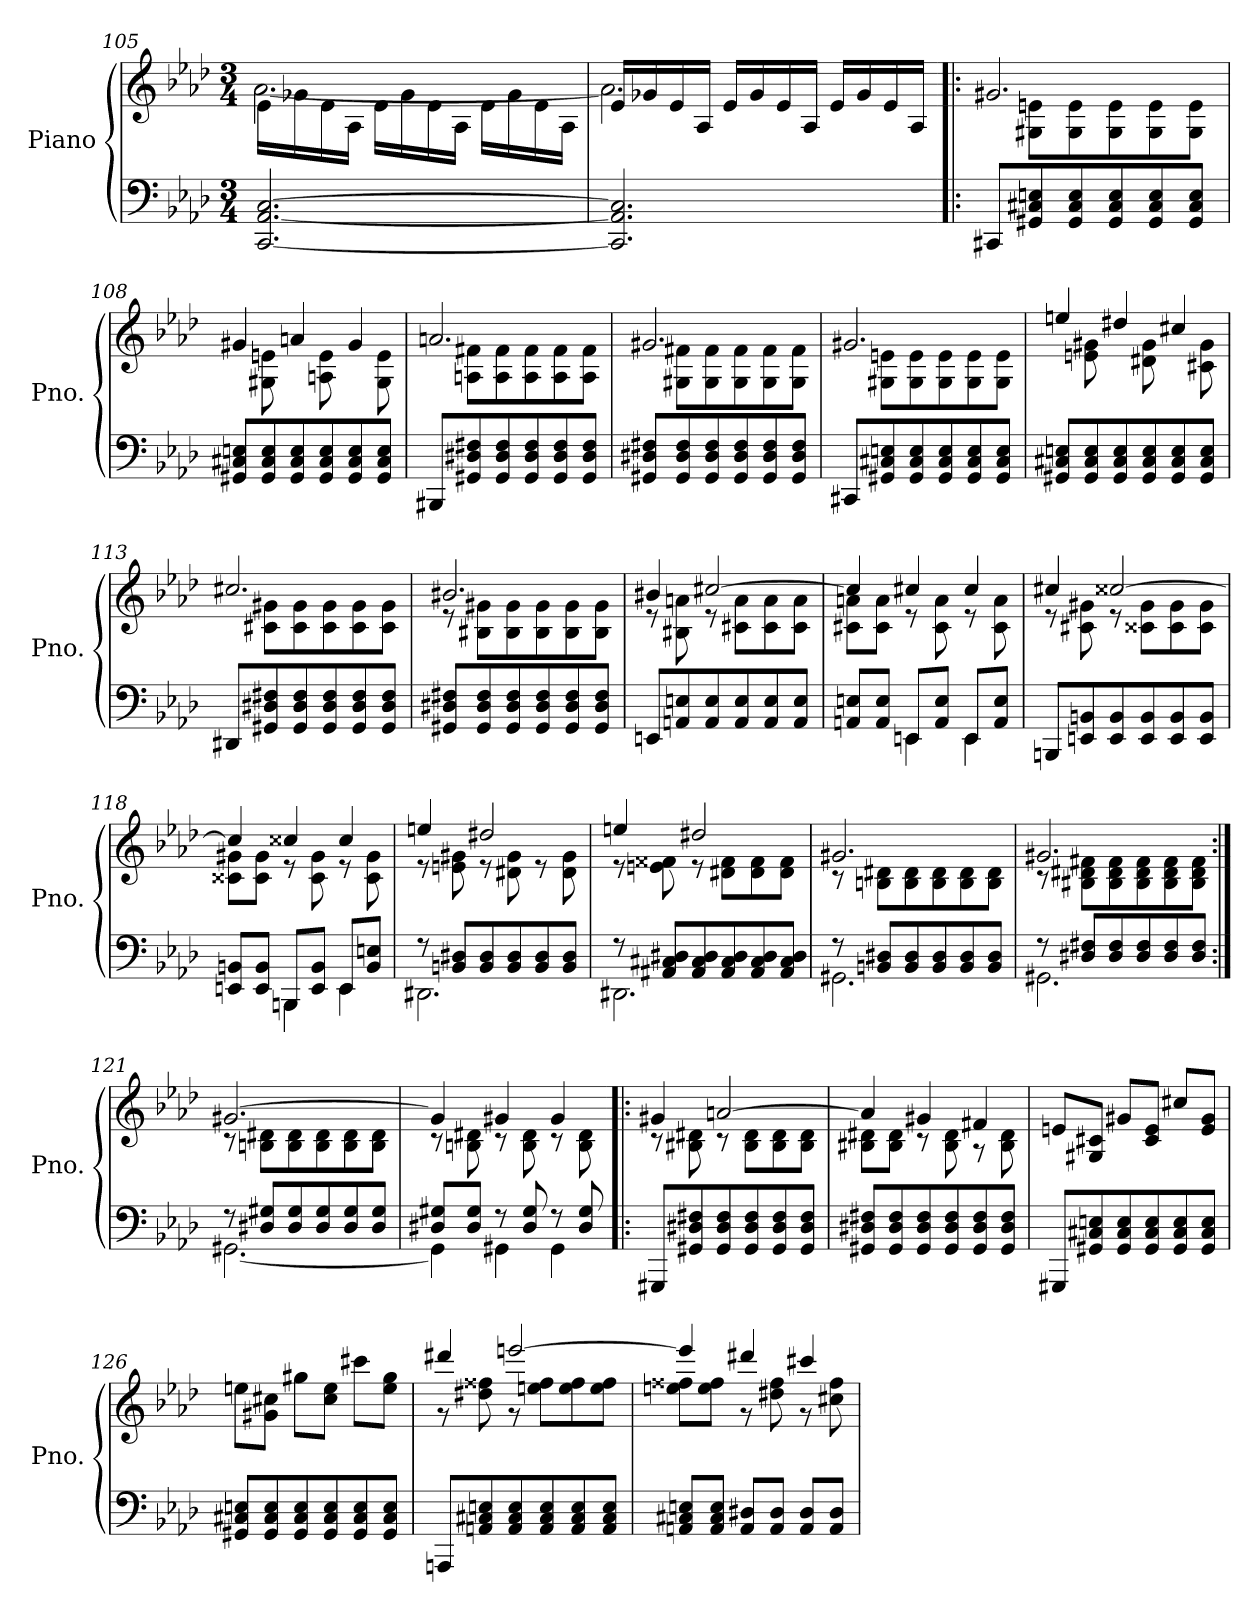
**kern	**kern
*part1	*part1
*staff2	*staff1
*I"Piano	*
*I'Pno.	*
*clefF4	*clefG2
*k[b-e-a-d-]	*k[b-e-a-d-]
*M3/4	*M3/4
=105	=105
*	*^
[2.CC/ [2.AA-/ [2.C/	16e-\LL	[2.a-\
.	16g-X\	.
.	16e-\	.
.	16A-\JJ	.
.	16e-\LL	.
.	16g-\	.
.	16e-\	.
.	16A-\JJ	.
.	16e-\LL	.
.	16g-\	.
.	16e-\	.
.	16A-\JJ	.
!!LO:PB:g=z	!!
=106	=106	=106
2.CC/] 2.AA-/] 2.C/]	16e-/LL	2.a-\]
.	16g-X/	.
.	16e-/	.
.	16A-/JJ	.
.	16e-/LL	.
.	16g-/	.
.	16e-/	.
.	16A-/JJ	.
.	16e-/LL	.
.	16g-/	.
.	16e-/	.
.	16A-/JJ	.
=107!|:	=107!|:	=107!|:
8CC#X/L	2.g#X/	8ryy
8GG#X/ 8C#X/ 8En/	.	8G#X\ 8en\L
8GG#/ 8C#/ 8E/	.	8G#\ 8e\
8GG#/ 8C#/ 8E/	.	8G#\ 8e\
8GG#/ 8C#/ 8E/	.	8G#\ 8e\
8GG#/ 8C#/ 8E/J	.	8G#\ 8e\J
=108	=108	=108
8GG#X/ 8C#X/ 8En/L	4g#X/	8ryy
8GG#/ 8C#/ 8E/	.	8G#X\ 8en\
8GG#/ 8C#/ 8E/	4an/	8ryy
8GG#/ 8C#/ 8E/	.	8An\ 8e\
8GG#/ 8C#/ 8E/	4g#/	8ryy
8GG#/ 8C#/ 8E/J	.	8G#\ 8e\
=109	=109	=109
8BBB#X/L	2.an/	8ryy
8GG#X/ 8D#X/ 8F#X/	.	8An\ 8f#X\L
8GG#/ 8D#/ 8F#/	.	8A\ 8f#\
8GG#/ 8D#/ 8F#/	.	8A\ 8f#\
8GG#/ 8D#/ 8F#/	.	8A\ 8f#\
8GG#/ 8D#/ 8F#/J	.	8A\ 8f#\J
!!LO:LB:g=z	!!
=110	=110	=110
8GG#X/ 8D#X/ 8F#X/L	2.g#X/	8ryy
8GG#/ 8D#/ 8F#/	.	8G#X\ 8f#X\L
8GG#/ 8D#/ 8F#/	.	8G#\ 8f#\
8GG#/ 8D#/ 8F#/	.	8G#\ 8f#\
8GG#/ 8D#/ 8F#/	.	8G#\ 8f#\
8GG#/ 8D#/ 8F#/J	.	8G#\ 8f#\J
=111	=111	=111
8CC#X/L	2.g#X/	8ryy
8GG#X/ 8C#X/ 8En/	.	8G#X\ 8en\L
8GG#/ 8C#/ 8E/	.	8G#\ 8e\
8GG#/ 8C#/ 8E/	.	8G#\ 8e\
8GG#/ 8C#/ 8E/	.	8G#\ 8e\
8GG#/ 8C#/ 8E/J	.	8G#\ 8e\J
=112	=112	=112
8GG#X/ 8C#X/ 8En/L	4een/	8ryy
8GG#/ 8C#/ 8E/	.	8en\ 8g#X\
8GG#/ 8C#/ 8E/	4dd#X/	8ryy
8GG#/ 8C#/ 8E/	.	8d#X\ 8g#\
8GG#/ 8C#/ 8E/	4cc#X/	8ryy
8GG#/ 8C#/ 8E/J	.	8c#X\ 8g#\
=113	=113	=113
8DD#X/L	2.cc#X/	8ryy
8GG#X/ 8D#X/ 8F#X/	.	8c#X\ 8g#X\L
8GG#/ 8D#/ 8F#/	.	8c#\ 8g#\
8GG#/ 8D#/ 8F#/	.	8c#\ 8g#\
8GG#/ 8D#/ 8F#/	.	8c#\ 8g#\
8GG#/ 8D#/ 8F#/J	.	8c#\ 8g#\J
!!LO:LB:g=z	!!
=114	=114	=114
8GG#X/ 8D#X/ 8F#X/L	2.b#X/	8r
8GG#/ 8D#/ 8F#/	.	8B#X\ 8g#X\L
8GG#/ 8D#/ 8F#/	.	8B#\ 8g#\
8GG#/ 8D#/ 8F#/	.	8B#\ 8g#\
8GG#/ 8D#/ 8F#/	.	8B#\ 8g#\
8GG#/ 8D#/ 8F#/J	.	8B#\ 8g#\J
=115	=115	=115
8EEn/L	4b#X/	8r
8AAn/ 8En/	.	8B#X\ 8an\
8AA/ 8E/	[2cc#X/	8r
8AA/ 8E/	.	8c#X\ 8a\L
8AA/ 8E/	.	8c#\ 8a\
8AA/ 8E/J	.	8c#\ 8a\J
=116	=116	=116
*^	*	*
8AAn/ 8En/L	4ryy	4cc#/]	8c#X\ 8an\L
8AA/ 8E/J	.	.	8c#\ 8a\J
8EEn/L	4EE\	4cc#X/	8r
8AA/ 8E/J	.	.	8c#\ 8a\
8EE/L	4EE\	4cc#/	8r
8AA/ 8E/J	.	.	8c#\ 8a\
*v	*v	*	*
=117	=117	=117
8BBBn/L	4cc#X/	8r
8EEn/ 8BBn/	.	8c#X\ 8g#X\
8EE/ 8BB/	[2cc##X/	8r
8EE/ 8BB/	.	8c##X\ 8g#\L
8EE/ 8BB/	.	8c##\ 8g#\
8EE/ 8BB/J	.	8c##\ 8g#\J
=118	=118	=118
*^	*	*
8EEn/ 8BBn/L	4ryy	4cc##/]	8c##X\ 8g#X\L
8EE/ 8BB/J	.	.	8c##\ 8g#\J
8BBBn/L	4BBB\	4cc##X/	8r
8EE/ 8BB/J	.	.	8c##\ 8g#\
8EE/L	4EE\	4cc##/	8r
8BB/ 8En/J	.	.	8c##\ 8g#\
!!LO:LB:g=z	!!
=119	=119	=119	=119
8r	2.DD#X\	4een/	8r
8BBn/ 8D#X/L	.	.	8en\ 8g#X\
8BB/ 8D#/	.	2dd#X/	8r
8BB/ 8D#/	.	.	8d#X\ 8g#\
8BB/ 8D#/	.	.	8r
8BB/ 8D#/J	.	.	8d#\ 8g#\
=120	=120	=120	=120
8r	2.DD#X\	4een/	8r
8AA#X/ 8C#X/ 8D#X/L	.	.	8en\ 8f##X\
8AA#/ 8C#/ 8D#/	.	2dd#X/	8r
8AA#/ 8C#/ 8D#/	.	.	8d#X\ 8f##\L
8AA#/ 8C#/ 8D#/	.	.	8d#\ 8f##\
8AA#/ 8C#/ 8D#/J	.	.	8d#\ 8f##\J
=120X1	=120X1	=120X1	=120X1
8r	2.GG#X\	2.g#X/	8r
8BBn/ 8D#X/L	.	.	8Bn\ 8d#X\L
8BB/ 8D#/	.	.	8B\ 8d#\
8BB/ 8D#/	.	.	8B\ 8d#\
8BB/ 8D#/	.	.	8B\ 8d#\
8BB/ 8D#/J	.	.	8B\ 8d#\J
=121	=121	=121	=121
8r	2.GG#X\	2.g#X/	8r
8D#X/ 8F#X/L	.	.	8B#X\ 8d#X\ 8f#X\L
8D#/ 8F#/	.	.	8B#\ 8d#\ 8f#\
8D#/ 8F#/	.	.	8B#\ 8d#\ 8f#\
8D#/ 8F#/	.	.	8B#\ 8d#\ 8f#\
8D#/ 8F#/J	.	.	8B#\ 8d#\ 8f#\J
!!LO:LB:g=z	!!
=121X2:|!	=121X2:|!	=121X2:|!	=121X2:|!
8r	[2.GG#X\	[2.g#X/	8r
8D#X/ 8G#X/L	.	.	8Bn\ 8d#X\L
8D#/ 8G#/	.	.	8B\ 8d#\
8D#/ 8G#/	.	.	8B\ 8d#\
8D#/ 8G#/	.	.	8B\ 8d#\
8D#/ 8G#/J	.	.	8B\ 8d#\J
=122	=122	=122	=122
8D#X/ 8G#X/L	4GG#\]	4g#/]	8r
8D#/ 8G#/J	.	.	8Bn\ 8d#X\
8r	4GG#X\	4g#X/	8r
8D#/ 8G#/	.	.	8B\ 8d#\
8r	4GG#\	4g#/	8r
8D#/ 8G#/	.	.	8B\ 8d#\
*v	*v	*	*
=123!|:	=123!|:	=123!|:
8GGG#X/L	4g#X/	8r
8GG#X/ 8D#X/ 8F#X/	.	8B#X\ 8d#X\
8GG#/ 8D#/ 8F#/	[2an/	8r
8GG#/ 8D#/ 8F#/	.	8B#\ 8d#\L
8GG#/ 8D#/ 8F#/	.	8B#\ 8d#\
8GG#/ 8D#/ 8F#/J	.	8B#\ 8d#\J
=124	=124	=124
8GG#X/ 8D#X/ 8F#X/L	4a/]	8B#X\ 8d#X\L
8GG#/ 8D#/ 8F#/	.	8B#\ 8d#\J
8GG#/ 8D#/ 8F#/	4g#X/	8r
8GG#/ 8D#/ 8F#/	.	8B#\ 8d#\
8GG#/ 8D#/ 8F#/	4f#X/	8r
8GG#/ 8D#/ 8F#/J	.	8B#\ 8d#\
*	*v	*v
=125	=125
8GGG#X/L	8en/L
8GG#X/ 8C#X/ 8En/	8G#X/ 8c#X/J
8GG#/ 8C#/ 8E/	8g#X/L
8GG#/ 8C#/ 8E/	8c#/ 8e/J
8GG#/ 8C#/ 8E/	8cc#X/L
8GG#/ 8C#/ 8E/J	8e/ 8g#/J
!!LO:LB:g=z
=126	=126
8GG#X/ 8C#X/ 8En/L	8een\L
8GG#/ 8C#/ 8E/	8g#X\ 8cc#X\J
8GG#/ 8C#/ 8E/	8gg#X\L
8GG#/ 8C#/ 8E/	8cc#\ 8ee\J
8GG#/ 8C#/ 8E/	8ccc#X\L
8GG#/ 8C#/ 8E/J	8ee\ 8gg#\J
=127	=127
*	*^
8AAAn/L	4ddd#X/	8r
8AAn/ 8C#X/ 8En/	.	8dd#X\ 8ff##X\
8AA/ 8C#/ 8E/	[2eeen/	8r
8AA/ 8C#/ 8E/	.	8een\ 8ff##\L
8AA/ 8C#/ 8E/	.	8ee\ 8ff##\
8AA/ 8C#/ 8E/J	.	8ee\ 8ff##\J
=128	=128	=128
8AAn/ 8C#X/ 8En/L	4eee/]	8een\ 8ff##X\L
8AA/ 8C#/ 8E/J	.	8ee\ 8ff##\J
8AA/ 8D#X/L	4ddd#X/	8r
8AA/ 8D#/J	.	8dd#X\ 8ff##\
8AA/ 8D#/L	4ccc#X/	8r
8AA/ 8D#/J	.	8cc#X\ 8ff##\
*	*v	*v
=	=
*-	*-
